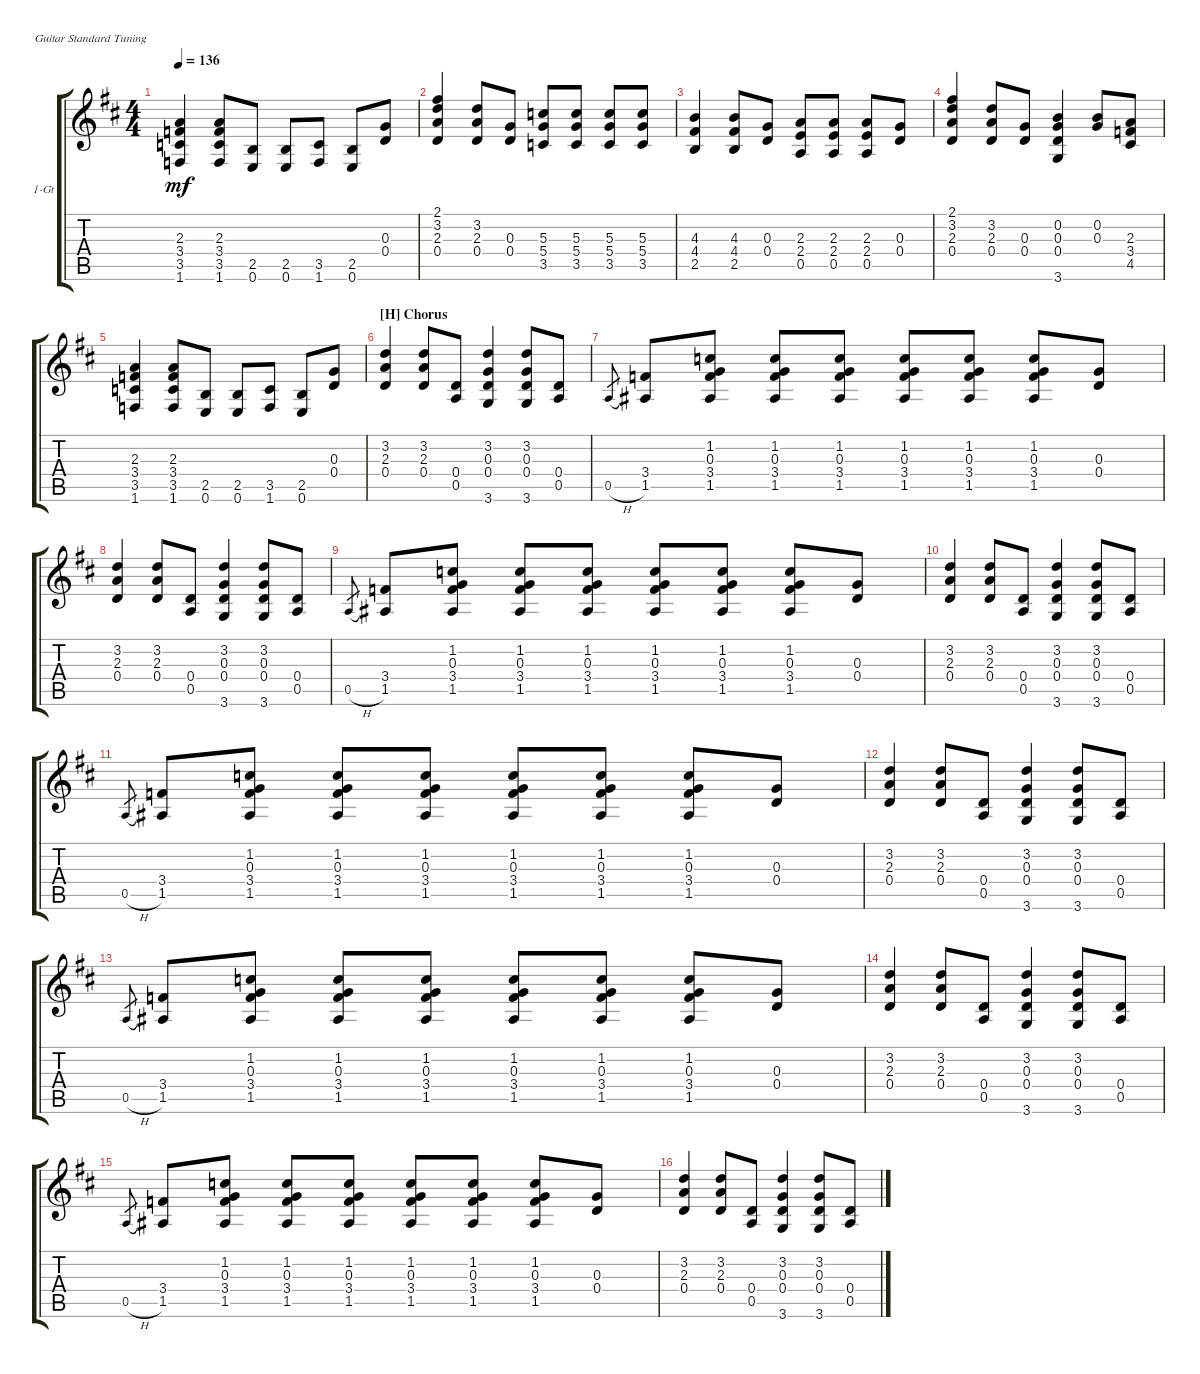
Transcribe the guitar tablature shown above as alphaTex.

\defaultSystemsLayout 4
\bracketExtendMode groupsimilarinstruments
\firstSystemTrackNameOrientation horizontal
\otherSystemsTrackNameOrientation horizontal
\track ("1 Guitar" "1-Gt") {instrument distortionguitar}
\staff {score tabs}
\tuning (E4 B3 G3 D3 A2 E2)
\ts (4 4)
\tempo 136
\clef g2
\scale
1.06305
\ks d
(1.6 3.5 3.4 2.3).4{dy mf} (1.6 3.5 3.4 2.3).8 (0.6 2.5).8 (0.6 2.5).8 (1.6 3.5).8 (0.6 2.5).8 (0.4 0.3).8 |
\scale
0.936948 (2.1 3.2 2.3 0.4).4 (3.2 2.3 0.4).8 (0.4 0.3).8 (3.5 5.4 5.3).8 (3.5 5.4 5.3).8 (3.5 5.4 5.3).8 (3.5 5.4 5.3).8 |
\scale
1.06305 (2.5 4.4 4.3).4 (2.5 4.4 4.3).8 (0.3 0.4).8 (0.5 2.4 2.3).8 (0.5 2.4 2.3).8 (0.5 2.4 2.3).8 (0.4 0.3).8 |
\scale
0.936948 (2.1 3.2 2.3 0.4).4 (3.2 2.3 0.4).8 (0.4 0.3).8 (3.6 0.4 0.3 0.2).4 (0.3 0.2).8 (4.5 3.4 2.3).8 |
\scale
1.06305 (1.6 3.5 3.4 2.3).4 (1.6 3.5 3.4 2.3).8 (0.6 2.5).8 (0.6 2.5).8 (1.6 3.5).8 (0.6 2.5).8 (0.4 0.3).8 |
\section ("H" "Chorus")
\scale
0.936948 (3.2 2.3 0.4).4 (3.2 2.3 0.4).8 (0.5 0.4).8 (3.6 0.4 0.3 3.2).4 (3.6 0.3 0.4 3.2).8 (0.5 0.4).8 |
\scale
1.06305 0.5{h}.8{gr} (1.5 3.4).8 (1.5 3.4 0.3 1.2).8 (1.5 3.4 0.3 1.2).8 (1.5 3.4 0.3 1.2).8 (1.5 3.4 0.3 1.2).8 (1.5 3.4 0.3 1.2).8 (1.5 3.4 0.3 1.2).8 (0.4 0.3).8 |
\scale
0.936948 (3.2 2.3 0.4).4 (3.2 2.3 0.4).8 (0.5 0.4).8 (3.6 0.4 0.3 3.2).4 (3.6 0.3 0.4 3.2).8 (0.5 0.4).8 |
\scale
1.06305 0.5{h}.8{gr} (1.5 3.4).8 (1.5 3.4 0.3 1.2).8 (1.5 3.4 0.3 1.2).8 (1.5 3.4 0.3 1.2).8 (1.5 3.4 0.3 1.2).8 (1.5 3.4 0.3 1.2).8 (1.5 3.4 0.3 1.2).8 (0.4 0.3).8 |
\scale
0.936948 (3.2 2.3 0.4).4 (3.2 2.3 0.4).8 (0.5 0.4).8 (3.6 0.4 0.3 3.2).4 (3.6 0.3 0.4 3.2).8 (0.5 0.4).8 |
\scale
1.06305 0.5{h}.8{gr} (1.5 3.4).8 (1.5 3.4 0.3 1.2).8 (1.5 3.4 0.3 1.2).8 (1.5 3.4 0.3 1.2).8 (1.5 3.4 0.3 1.2).8 (1.5 3.4 0.3 1.2).8 (1.5 3.4 0.3 1.2).8 (0.4 0.3).8 |
\scale
0.936948 (3.2 2.3 0.4).4 (3.2 2.3 0.4).8 (0.5 0.4).8 (3.6 0.4 0.3 3.2).4 (3.6 0.3 0.4 3.2).8 (0.5 0.4).8 |
\scale
1.06305 0.5{h}.8{gr} (1.5 3.4).8 (1.5 3.4 0.3 1.2).8 (1.5 3.4 0.3 1.2).8 (1.5 3.4 0.3 1.2).8 (1.5 3.4 0.3 1.2).8 (1.5 3.4 0.3 1.2).8 (1.5 3.4 0.3 1.2).8 (0.4 0.3).8 |
\scale
0.936948 (3.2 2.3 0.4).4 (3.2 2.3 0.4).8 (0.5 0.4).8 (3.6 0.4 0.3 3.2).4 (3.6 0.3 0.4 3.2).8 (0.5 0.4).8 |
\scale
1.06305 0.5{h}.8{gr} (1.5 3.4).8 (1.5 3.4 0.3 1.2).8 (1.5 3.4 0.3 1.2).8 (1.5 3.4 0.3 1.2).8 (1.5 3.4 0.3 1.2).8 (1.5 3.4 0.3 1.2).8 (1.5 3.4 0.3 1.2).8 (0.4 0.3).8 |
\scale
0.936948 (3.2 2.3 0.4).4 (3.2 2.3 0.4).8 (0.5 0.4).8 (3.6 0.4 0.3 3.2).4 (3.6 0.3 0.4 3.2).8 (0.5 0.4).8
